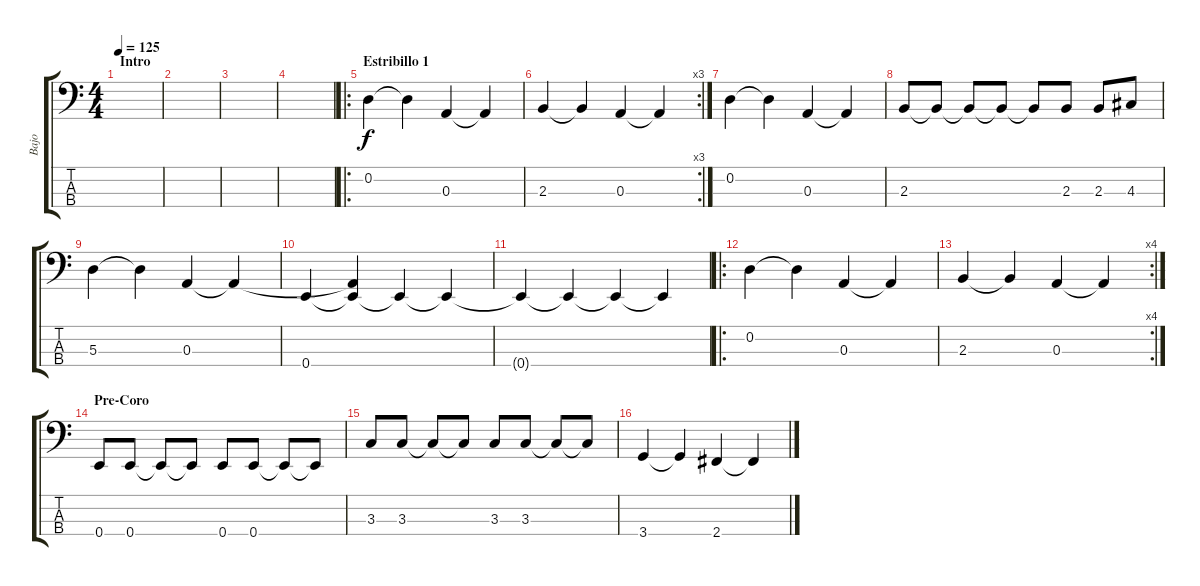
\track ("Bajo" "Bajo") {instrument electricbasspick}
\staff {score tabs}
\tuning (G2 D2 A1 E1) {hide}
\ts (4 4)
\section ("" "Intro")
\tempo 125
\clef f4
\ks c
|
|
|
|
\ro
\section ("" "Estribillo 1")
0.2.4 0.2{t}.4 0.3.4 0.3{t}.4 |
\rc 3
2.3.4 2.3{t}.4 0.3.4 0.3{t}.4 |
0.2.4 0.2{t}.4 0.3.4 0.3{t}.4 |
2.3.8 2.3{t}.8 2.3{t}.8 2.3{t}.8 2.3{t}.8 2.3.8 2.3.8 4.3.8 |
5.3.4 5.3{t}.4 0.3.4 0.3{t}.4 |
0.4.4 (0.3{t} 0.4{t}).4 0.4{t}.4 0.4{t}.4 |
0.4{t}.4 0.4{t}.4 0.4{t}.4 0.4{t}.4 |
\ro
0.2.4 0.2{t}.4 0.3.4 0.3{t}.4 |
\rc 4
\section ("" "")
2.3.4 2.3{t}.4 0.3.4 0.3{t}.4 |
\section ("" "Pre-Coro")
0.4.8 0.4.8 0.4{t}.8 0.4{t}.8 0.4.8 0.4.8 0.4{t}.8 0.4{t}.8 |
3.3.8 3.3.8 3.3{t}.8 3.3{t}.8 3.3.8 3.3.8 3.3{t}.8 3.3{t}.8 |
3.4.4 3.4{t}.4 2.4.4 2.4{t}.4
